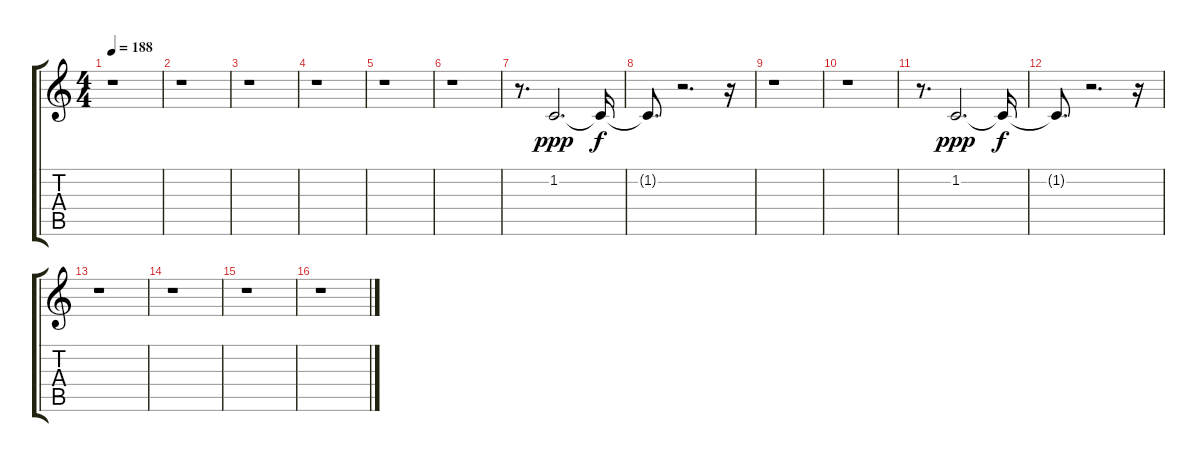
\track "" {instrument seashore}
\staff {score tabs}
\tuning (E4 B3 G3 D3 A2 E2) {hide}
\ts (4 4)
\tempo 188
\clef g2
\ks c
r.1{dy f} |
r.1 |
r.1 |
r.1 |
r.1 |
r.1 |
r.8{d} 1.2.2{d dy ppp balance 8 instrument seashore} 1.2{t}.16{dy f} |
1.2{t}.8{d} r.2{d} r.16 |
r.1 |
r.1 |
r.8{d} 1.2.2{d dy ppp} 1.2{t}.16{dy f} |
1.2{t}.8{d} r.2{d} r.16 |
r.1 |
r.1 |
r.1 |
r.1
